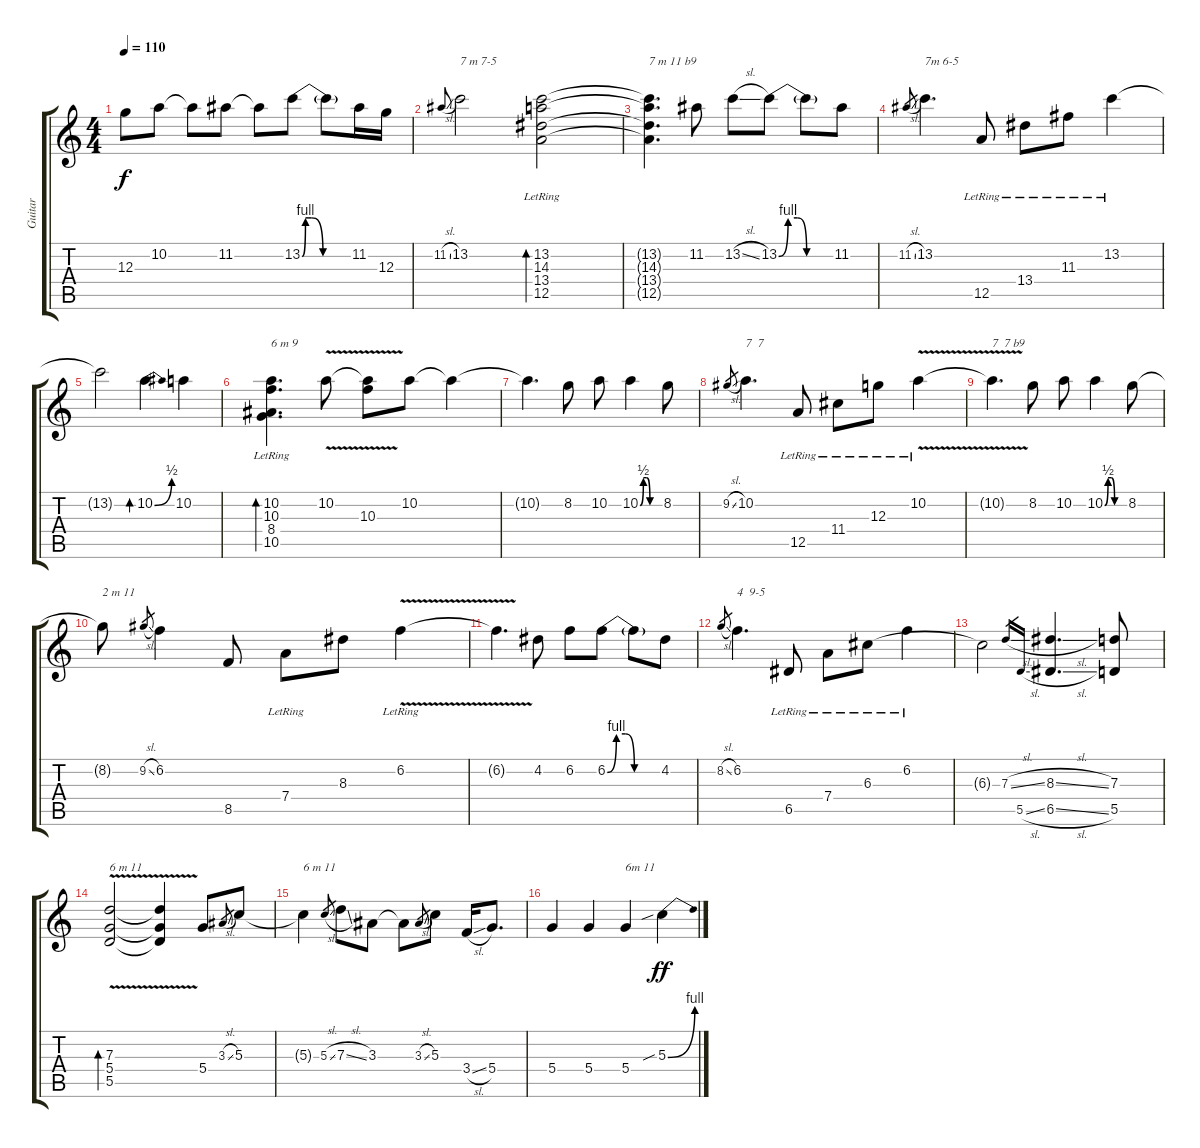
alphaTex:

\track ("Guitar" "Guitar") {instrument distortionguitar}
\staff {score tabs}
\tuning (E4 B3 G3 D3 A2 E2) {hide}
\ts (4 4)
\tempo 110
\clef g2
\ks c
12.3.8{dy f} 10.2.8 10.2{t}.8 11.2.8 11.2{t}.8 13.2{be (custom 0 0 4 4 11 4 25 0 60 0)}.8 13.2{t}.8 11.2.16 12.3.16 |
11.2{sl}.8{gr onbeat} 13.2.2{txt "7 m 7-5"} (13.2 14.3 13.4 12.5{lr}).2{bd 480} |
(13.2{t} 14.3{t} 13.4{t} 12.5{t}).4{d txt "7 m 11 b9"} 11.2.8 13.2{sl}.8 13.2{be (custom 0 0 10 4 20 4 30 0 60 0)}.8 13.2{t}.8 11.2.8 |
11.2{sl}.8{gr} 13.2.4{d txt "7m 6-5"} 12.5{lr}.8 13.4{lr}.8 11.3{lr}.8 13.2{lr}.4 |
13.2{t}.2 10.2{be (bend 0 0 60 2)}.4{bd 60} 10.2.4 |
(10.2 10.3{lr} 8.4{lr} 10.5{lr}).4{d bd 480 txt "6 m 9"} 10.2{v}.8 (10.2{t} 10.3).8 10.2.8 10.2{t}.4 |
10.2{t}.4{d} 8.2.8 10.2.8 10.2{be (custom 0 0 10 2 20 2 30 0 60 0)}.4 8.2.8 |
9.2{sl}.8{gr} 10.2.4{d txt "7  7"} 12.5{lr}.8 11.4{lr}.8 12.3{lr}.8 10.2{v lr}.4 |
10.2{t}.4{d txt "7  7 b9"} 8.2.8 10.2.8 10.2{be (custom 0 0 10 2 20 2 30 0 60 0)}.4 8.2.8 |
8.2{t}.8{txt "2 m 11"} 9.2{sl}.8{gr} 6.2.4 8.5.8 7.4{lr}.8 8.3.8 6.2{v lr}.4 |
6.2{t}.4{d} 4.2.8 6.2.8 6.2{be (custom 0 0 10 4 20 4 30 0 60 0)}.8 6.2{t}.8 4.2.8 |
8.2{sl}.8{gr} 6.2.4{d txt "4  9-5"} 6.5{lr}.8 7.4{lr}.8 6.3{lr}.8 6.2{lr}.4 |
6.3{t}.2 7.3{sl}.16{gr} 5.5{sl}.16{gr} (8.3{sl} 6.5{sl}).4{d txt ""} (7.3 5.5).8 |
(7.3{v} 5.4 5.5).2{bd 480 txt "6 m 11"} (7.3{t} 5.4{t} 5.5{t}).4 5.4.8 3.3{sl}.8{gr} 5.3.8 |
5.3{t}.4{txt "6 m 11"} 5.3{sl}.8{gr} 7.3{sl}.8 3.3.8 3.3{t}.8 3.3{sl}.8{gr} 5.3.8 3.4{sl}.16 5.4.8{d} |
5.4.4 5.4.4 5.4.4{txt "6m 11" instrument distortionguitar} 5.3{be (bend 0 0 60 4) sib}.4{dy ff}
